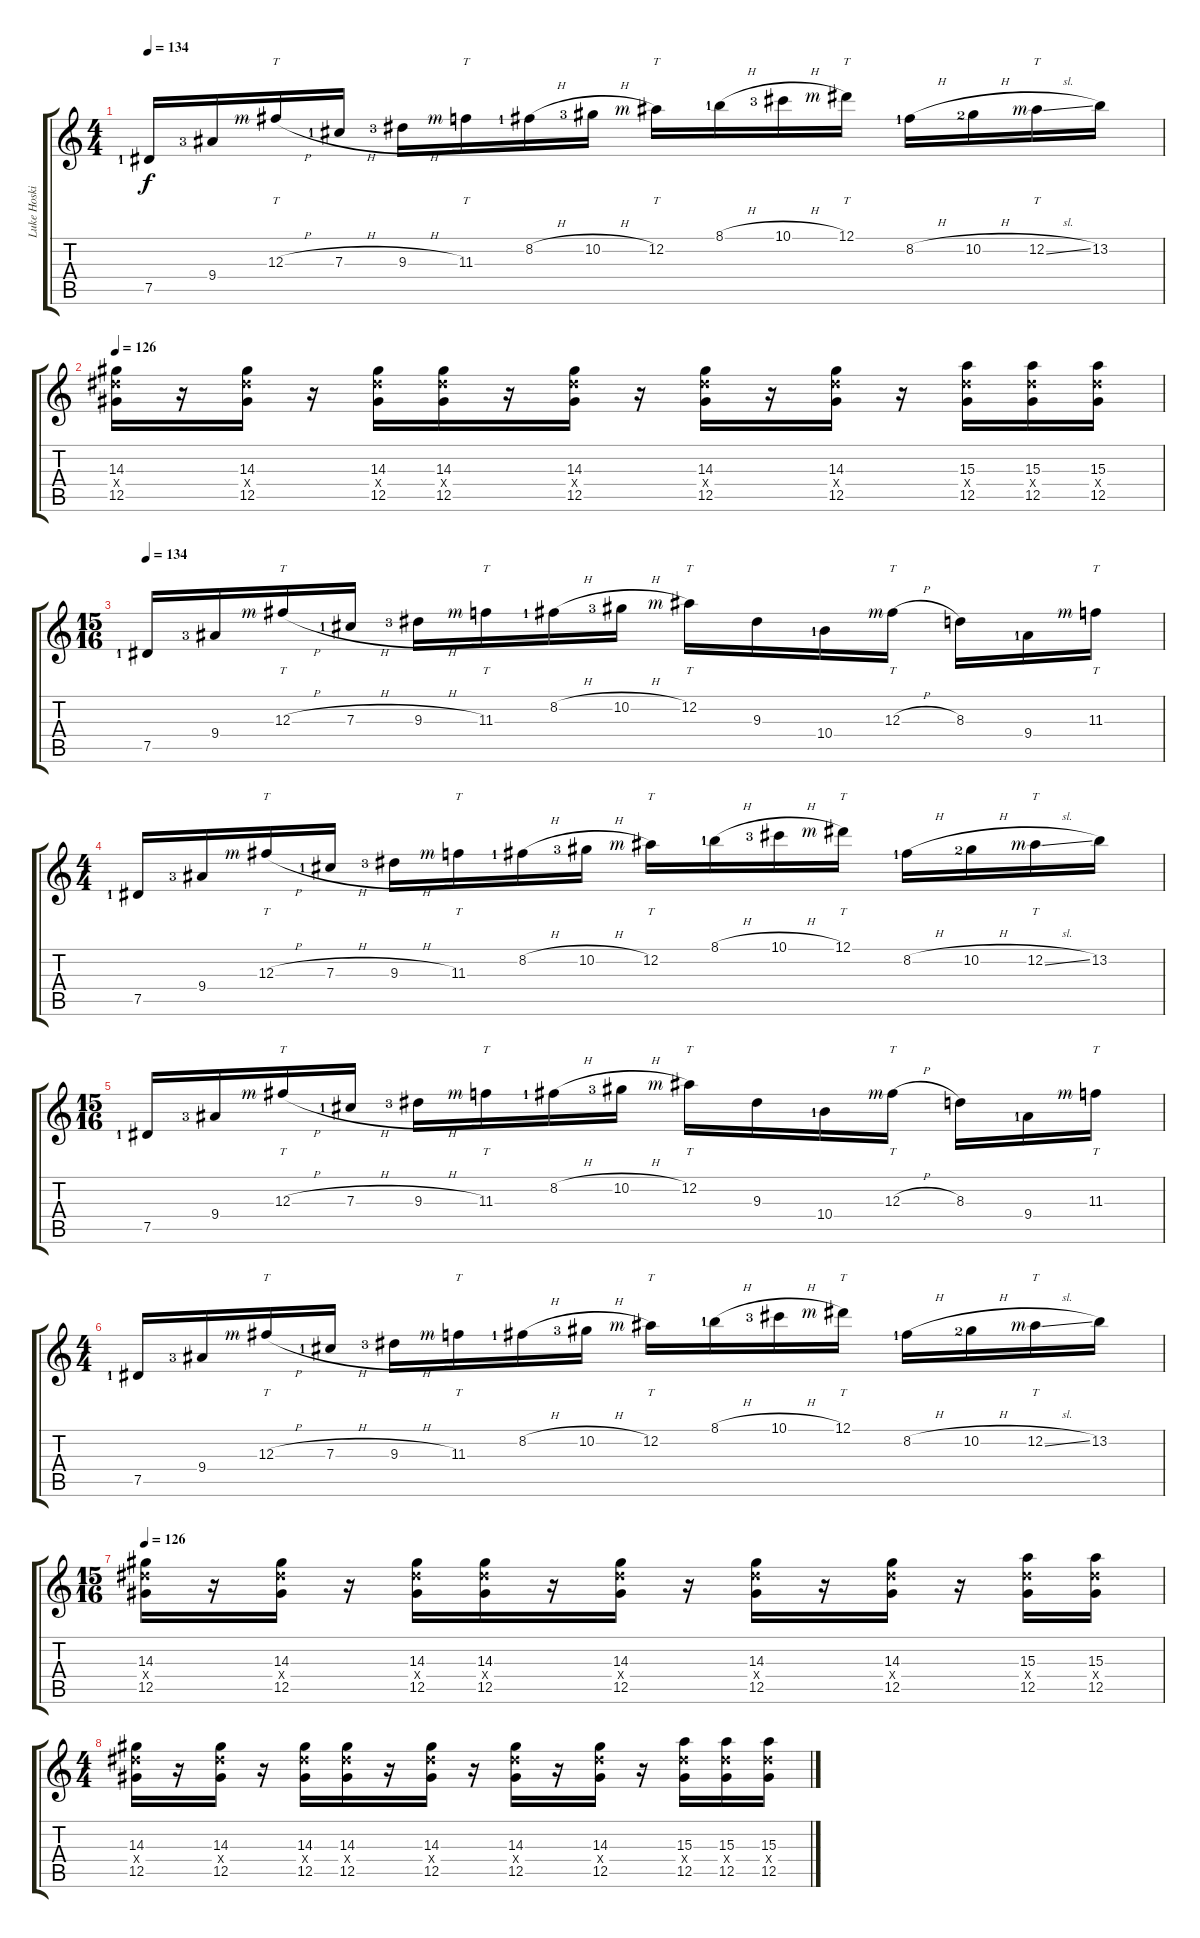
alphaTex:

\track ("Luke Hoskin" "Luke Hoski") {instrument overdrivenguitar}
\staff {score tabs}
\tuning (Eb4 Bb3 Gb3 Db3 Ab2 Eb2) {hide}
\ts (4 4)
\tempo 134
\clef g2
\ks c
7.5{lf 2}.16{dy f} 9.4{lf 4}.16 12.3{h rf 3}.16{tt} 7.3{h lf 2}.16 9.3{h lf 4}.16 11.3{rf 3}.16{tt} 8.2{h lf 2}.16 10.2{h lf 4}.16 12.2{rf 3}.16{tt} 8.1{h lf 2}.16 10.1{h lf 4}.16 12.1{rf 3}.16{tt} 8.2{h lf 2}.16 10.2{h lf 3}.16 12.2{sl rf 3}.16{tt} 13.2.16 |
\tempo 126
(14.3 14.4{x} 12.5).16 r.16 (14.3 14.4{x} 12.5).16 r.16 (14.3 14.4{x} 12.5).16 (14.3 14.4{x} 12.5).16 r.16 (14.3 14.4{x} 12.5).16 r.16 (14.3 14.4{x} 12.5).16 r.16 (14.3 14.4{x} 12.5).16 r.16 (15.3 14.4{x} 12.5).16 (15.3 14.4{x} 12.5).16 (15.3 14.4{x} 12.5).16 |
\ts (15 16)
\tempo 134
7.5{lf 2}.16 9.4{lf 4}.16 12.3{h rf 3}.16{tt} 7.3{h lf 2}.16 9.3{h lf 4}.16 11.3{rf 3}.16{tt} 8.2{h lf 2}.16 10.2{h lf 4}.16 12.2{rf 3}.16{tt} 9.3.16 10.4{lf 2}.16 12.3{h rf 3}.16{tt} 8.3.16 9.4{lf 2}.16 11.3{rf 3}.16{tt} |
\ts (4 4)
7.5{lf 2}.16 9.4{lf 4}.16 12.3{h rf 3}.16{tt} 7.3{h lf 2}.16 9.3{h lf 4}.16 11.3{rf 3}.16{tt} 8.2{h lf 2}.16 10.2{h lf 4}.16 12.2{rf 3}.16{tt} 8.1{h lf 2}.16 10.1{h lf 4}.16 12.1{rf 3}.16{tt} 8.2{h lf 2}.16 10.2{h lf 3}.16 12.2{sl rf 3}.16{tt} 13.2.16 |
\ts (15 16)
7.5{lf 2}.16 9.4{lf 4}.16 12.3{h rf 3}.16{tt} 7.3{h lf 2}.16 9.3{h lf 4}.16 11.3{rf 3}.16{tt} 8.2{h lf 2}.16 10.2{h lf 4}.16 12.2{rf 3}.16{tt} 9.3.16 10.4{lf 2}.16 12.3{h rf 3}.16{tt} 8.3.16 9.4{lf 2}.16 11.3{rf 3}.16{tt} |
\ts (4 4)
7.5{lf 2}.16 9.4{lf 4}.16 12.3{h rf 3}.16{tt} 7.3{h lf 2}.16 9.3{h lf 4}.16 11.3{rf 3}.16{tt} 8.2{h lf 2}.16 10.2{h lf 4}.16 12.2{rf 3}.16{tt} 8.1{h lf 2}.16 10.1{h lf 4}.16 12.1{rf 3}.16{tt} 8.2{h lf 2}.16 10.2{h lf 3}.16 12.2{sl rf 3}.16{tt} 13.2.16 |
\ts (15 16)
\tempo 126
(14.3 14.4{x} 12.5).16 r.16 (14.3 14.4{x} 12.5).16 r.16 (14.3 14.4{x} 12.5).16 (14.3 14.4{x} 12.5).16 r.16 (14.3 14.4{x} 12.5).16 r.16 (14.3 14.4{x} 12.5).16 r.16 (14.3 14.4{x} 12.5).16 r.16 (15.3 14.4{x} 12.5).16 (15.3 14.4{x} 12.5).16 |
\ts (4 4)
(14.3 14.4{x} 12.5).16 r.16 (14.3 14.4{x} 12.5).16 r.16 (14.3 14.4{x} 12.5).16 (14.3 14.4{x} 12.5).16 r.16 (14.3 14.4{x} 12.5).16 r.16 (14.3 14.4{x} 12.5).16 r.16 (14.3 14.4{x} 12.5).16 r.16 (15.3 14.4{x} 12.5).16 (15.3 14.4{x} 12.5).16 (15.3 14.4{x} 12.5).16
